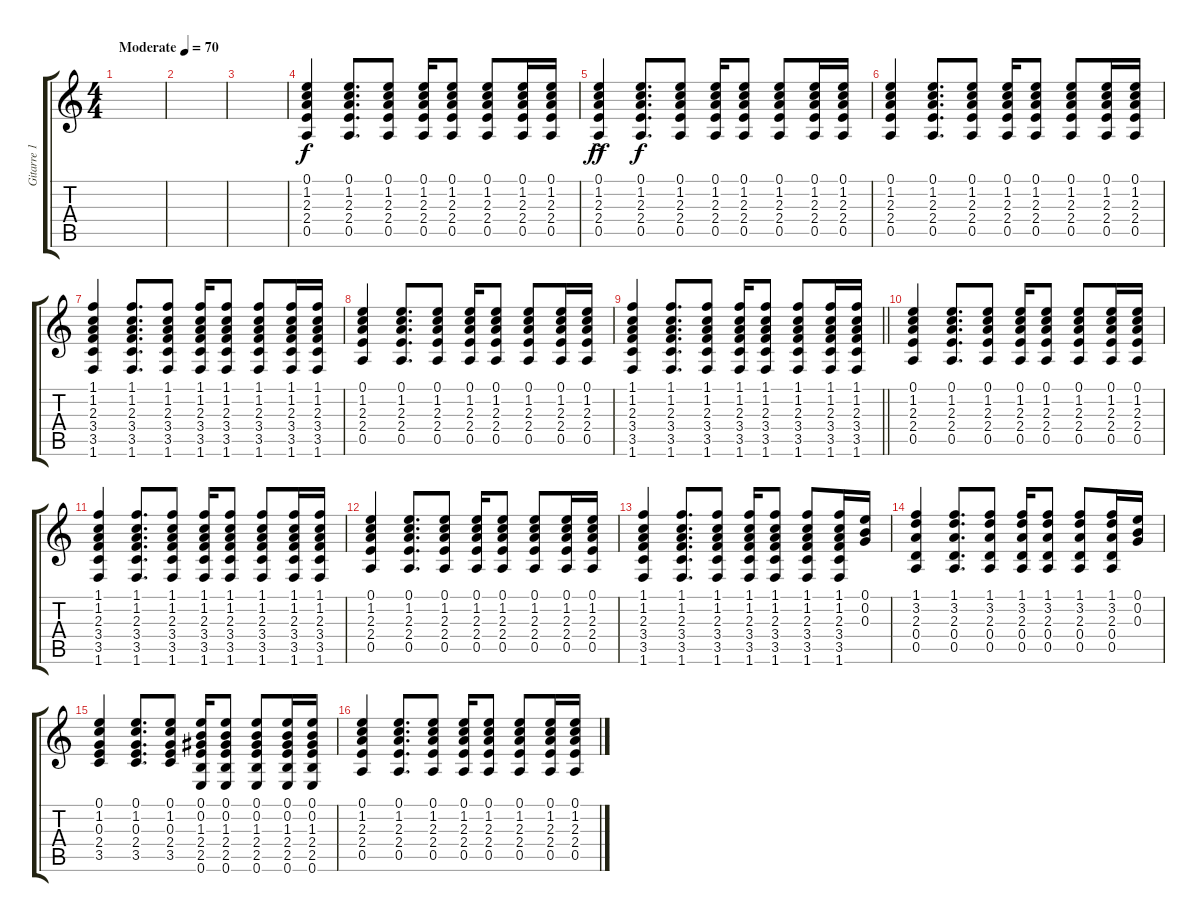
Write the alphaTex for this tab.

\track ("Gitarre 1" "Gitarre 1") {instrument acousticguitarsteel}
\staff {score tabs}
\tuning (E4 B3 G3 D3 A2 E2) {hide}
\ts (4 4)
\tempo (70 "Moderate")
\clef g2
\ks c
|
|
|
(0.1 1.2 2.3 2.4 0.5).4 (0.1 1.2 2.3 2.4 0.5).8{d} (0.1 1.2 2.3 2.4 0.5).8 (0.1 1.2 2.3 2.4 0.5).16 (0.1 1.2 2.3 2.4 0.5).8 (0.1 1.2 2.3 2.4 0.5).8 (0.1 1.2 2.3 2.4 0.5).16 (0.1 1.2 2.3 2.4 0.5).16 |
(0.1 1.2 2.3{ac} 2.4{ac} 0.5{ac}).4{dy ff} (0.1 1.2 2.3 2.4 0.5).8{d dy f} (0.1 1.2 2.3 2.4 0.5).8 (0.1 1.2 2.3 2.4 0.5).16 (0.1 1.2 2.3 2.4 0.5).8 (0.1 1.2 2.3 2.4 0.5).8 (0.1 1.2 2.3 2.4 0.5).16 (0.1 1.2 2.3 2.4 0.5).16 |
(0.1 1.2 2.3 2.4 0.5).4{volume 8 instrument electricguitarclean} (0.1 1.2 2.3 2.4 0.5).8{d} (0.1 1.2 2.3 2.4 0.5).8 (0.1 1.2 2.3 2.4 0.5).16 (0.1 1.2 2.3 2.4 0.5).8 (0.1 1.2 2.3 2.4 0.5).8 (0.1 1.2 2.3 2.4 0.5).16 (0.1 1.2 2.3 2.4 0.5).16 |
(1.1 1.2 2.3 3.4 3.5 1.6).4 (1.1 1.2 2.3 3.4 3.5 1.6).8{d} (1.1 1.2 2.3 3.4 3.5 1.6).8 (1.1 1.2 2.3 3.4 3.5 1.6).16 (1.1 1.2 2.3 3.4 3.5 1.6).8 (1.1 1.2 2.3 3.4 3.5 1.6).8 (1.1 1.2 2.3 3.4 3.5 1.6).16 (1.1 1.2 2.3 3.4 3.5 1.6).16 |
(0.1 1.2 2.3 2.4 0.5).4 (0.1 1.2 2.3 2.4 0.5).8{d} (0.1 1.2 2.3 2.4 0.5).8 (0.1 1.2 2.3 2.4 0.5).16 (0.1 1.2 2.3 2.4 0.5).8 (0.1 1.2 2.3 2.4 0.5).8 (0.1 1.2 2.3 2.4 0.5).16 (0.1 1.2 2.3 2.4 0.5).16 |
\barLineRight lightlight
(1.1 1.2 2.3 3.4 3.5 1.6).4 (1.1 1.2 2.3 3.4 3.5 1.6).8{d} (1.1 1.2 2.3 3.4 3.5 1.6).8 (1.1 1.2 2.3 3.4 3.5 1.6).16 (1.1 1.2 2.3 3.4 3.5 1.6).8 (1.1 1.2 2.3 3.4 3.5 1.6).8 (1.1 1.2 2.3 3.4 3.5 1.6).16 (1.1 1.2 2.3 3.4 3.5 1.6).16 |
(0.1 1.2 2.3 2.4 0.5).4 (0.1 1.2 2.3 2.4 0.5).8{d} (0.1 1.2 2.3 2.4 0.5).8 (0.1 1.2 2.3 2.4 0.5).16 (0.1 1.2 2.3 2.4 0.5).8 (0.1 1.2 2.3 2.4 0.5).8 (0.1 1.2 2.3 2.4 0.5).16 (0.1 1.2 2.3 2.4 0.5).16 |
(1.1 1.2 2.3 3.4 3.5 1.6).4 (1.1 1.2 2.3 3.4 3.5 1.6).8{d} (1.1 1.2 2.3 3.4 3.5 1.6).8 (1.1 1.2 2.3 3.4 3.5 1.6).16 (1.1 1.2 2.3 3.4 3.5 1.6).8 (1.1 1.2 2.3 3.4 3.5 1.6).8 (1.1 1.2 2.3 3.4 3.5 1.6).16 (1.1 1.2 2.3 3.4 3.5 1.6).16 |
(0.1 1.2 2.3 2.4 0.5).4 (0.1 1.2 2.3 2.4 0.5).8{d} (0.1 1.2 2.3 2.4 0.5).8 (0.1 1.2 2.3 2.4 0.5).16 (0.1 1.2 2.3 2.4 0.5).8 (0.1 1.2 2.3 2.4 0.5).8 (0.1 1.2 2.3 2.4 0.5).16 (0.1 1.2 2.3 2.4 0.5).16 |
(1.1 1.2 2.3 3.4 3.5 1.6).4 (1.1 1.2 2.3 3.4 3.5 1.6).8{d} (1.1 1.2 2.3 3.4 3.5 1.6).8 (1.1 1.2 2.3 3.4 3.5 1.6).16 (1.1 1.2 2.3 3.4 3.5 1.6).8 (1.1 1.2 2.3 3.4 3.5 1.6).8 (1.1 1.2 2.3 3.4 3.5 1.6).16 (0.1 0.2 0.3).16 |
(1.1 3.2 2.3 0.4 0.5).4 (1.1 3.2 2.3 0.4 0.5).8{d} (1.1 3.2 2.3 0.4 0.5).8 (1.1 3.2 2.3 0.4 0.5).16 (1.1 3.2 2.3 0.4 0.5).8 (1.1 3.2 2.3 0.4 0.5).8 (1.1 3.2 2.3 0.4 0.5).16 (0.1 0.2 0.3).16 |
(0.1 1.2 0.3 2.4 3.5).4 (0.1 1.2 0.3 2.4 3.5).8{d} (0.1 1.2 0.3 2.4 3.5).8 (0.1 0.2 1.3 2.4 2.5 0.6).16 (0.1 0.2 1.3 2.4 2.5 0.6).8 (0.1 0.2 1.3 2.4 2.5 0.6).8 (0.1 0.2 1.3 2.4 2.5 0.6).16 (0.1 0.2 1.3 2.4 2.5 0.6).16 |
(0.1 1.2 2.3 2.4 0.5).4 (0.1 1.2 2.3 2.4 0.5).8{d} (0.1 1.2 2.3 2.4 0.5).8 (0.1 1.2 2.3 2.4 0.5).16 (0.1 1.2 2.3 2.4 0.5).8 (0.1 1.2 2.3 2.4 0.5).8 (0.1 1.2 2.3 2.4 0.5).16 (0.1 1.2 2.3 2.4 0.5).16
